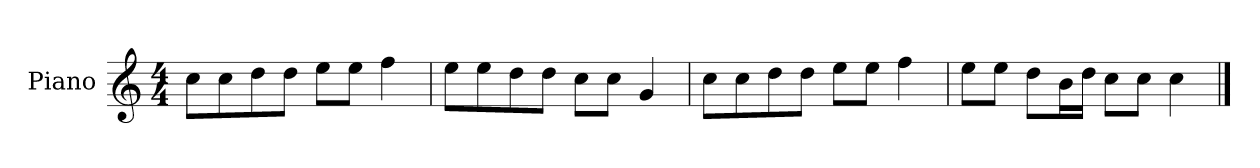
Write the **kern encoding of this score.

**kern
*part1
*staff1
*I"Piano
*I'P-no
*clefG2
*k[]
*M4/4
*MM90
=1
8cc\L
8cc\
8dd\
8dd\J
8ee\L
8ee\J
4ff\
=2
8ee\L
8ee\
8dd\
8dd\J
8cc\L
8cc\J
4g/
=3
8cc\L
8cc\
8dd\
8dd\J
8ee\L
8ee\J
4ff\
=4
8ee\L
8ee\J
8dd\L
16b\L
16dd\JJ
8cc\L
8cc\J
4cc\
==
*-
